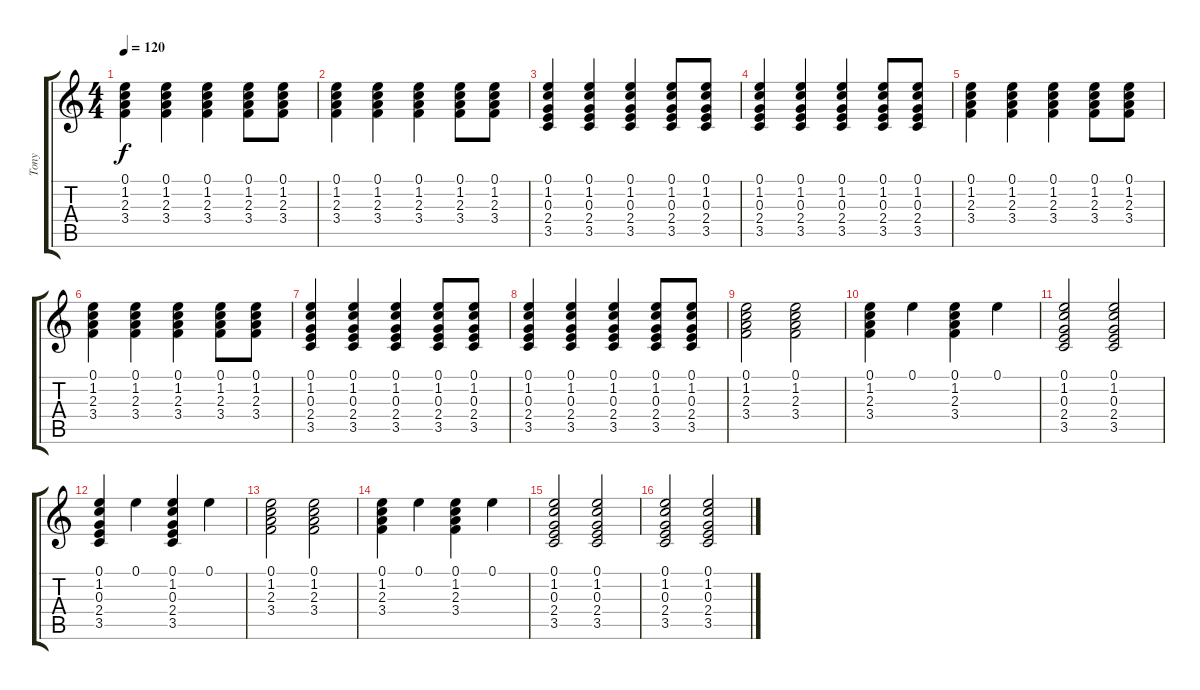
\track ("Tony" "Tony") {instrument acousticguitarsteel}
\staff {score tabs}
\tuning (E4 B3 G3 D3 A2 E2) {hide}
\ts (4 4)
\tempo 120
\clef g2
\ks c
(0.1 1.2 2.3 3.4).4{dy f} (0.1 1.2 2.3 3.4).4 (0.1 1.2 2.3 3.4).4 (0.1 1.2 2.3 3.4).8 (0.1 1.2 2.3 3.4).8 |
(0.1 1.2 2.3 3.4).4 (0.1 1.2 2.3 3.4).4 (0.1 1.2 2.3 3.4).4 (0.1 1.2 2.3 3.4).8 (0.1 1.2 2.3 3.4).8 |
(0.1 1.2 0.3 2.4 3.5).4 (0.1 1.2 0.3 2.4 3.5).4 (0.1 1.2 0.3 2.4 3.5).4 (0.1 1.2 0.3 2.4 3.5).8 (0.1 1.2 0.3 2.4 3.5).8 |
(0.1 1.2 0.3 2.4 3.5).4 (0.1 1.2 0.3 2.4 3.5).4 (0.1 1.2 0.3 2.4 3.5).4 (0.1 1.2 0.3 2.4 3.5).8 (0.1 1.2 0.3 2.4 3.5).8 |
(0.1 1.2 2.3 3.4).4 (0.1 1.2 2.3 3.4).4 (0.1 1.2 2.3 3.4).4 (0.1 1.2 2.3 3.4).8 (0.1 1.2 2.3 3.4).8 |
(0.1 1.2 2.3 3.4).4 (0.1 1.2 2.3 3.4).4 (0.1 1.2 2.3 3.4).4 (0.1 1.2 2.3 3.4).8 (0.1 1.2 2.3 3.4).8 |
(0.1 1.2 0.3 2.4 3.5).4 (0.1 1.2 0.3 2.4 3.5).4 (0.1 1.2 0.3 2.4 3.5).4 (0.1 1.2 0.3 2.4 3.5).8 (0.1 1.2 0.3 2.4 3.5).8 |
(0.1 1.2 0.3 2.4 3.5).4 (0.1 1.2 0.3 2.4 3.5).4 (0.1 1.2 0.3 2.4 3.5).4 (0.1 1.2 0.3 2.4 3.5).8 (0.1 1.2 0.3 2.4 3.5).8 |
(0.1 1.2 2.3 3.4).2 (0.1 1.2 2.3 3.4).2 |
(0.1 1.2 2.3 3.4).4 0.1.4 (0.1 1.2 2.3 3.4).4 0.1.4 |
(0.1 1.2 0.3 2.4 3.5).2 (0.1 1.2 0.3 2.4 3.5).2 |
(0.1 1.2 0.3 2.4 3.5).4 0.1.4 (0.1 1.2 0.3 2.4 3.5).4 0.1.4 |
(0.1 1.2 2.3 3.4).2 (0.1 1.2 2.3 3.4).2 |
(0.1 1.2 2.3 3.4).4 0.1.4 (0.1 1.2 2.3 3.4).4 0.1.4 |
(0.1 1.2 0.3 2.4 3.5).2 (0.1 1.2 0.3 2.4 3.5).2 |
(0.1 1.2 0.3 2.4 3.5).2 (0.1 1.2 0.3 2.4 3.5).2
